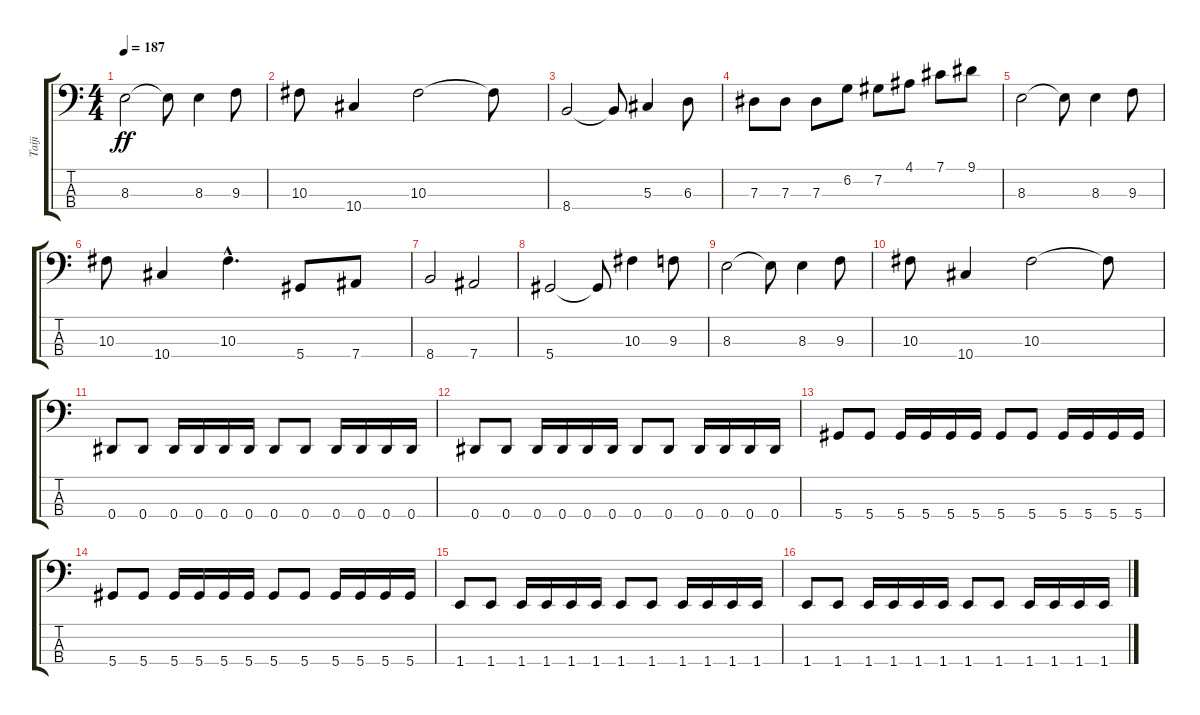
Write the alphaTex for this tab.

\track ("Taiji" "Taiji") {instrument electricbasspick}
\staff {score tabs}
\tuning (Gb2 Db2 Ab1 Eb1) {hide}
\ts (4 4)
\tempo 187
\clef f4
\ks c
8.3.2{dy ff} 8.3{t}.8 8.3.4 9.3.8 |
10.3.8 10.4.4 10.3.2 10.3{t}.8 |
8.4.2 8.4{t}.8 5.3.4 6.3.8 |
7.3.8 7.3.8 7.3.8 6.2.8 7.2.8 4.1.8 7.1.8 9.1.8 |
8.3.2 8.3{t}.8 8.3.4 9.3.8 |
10.3.8 10.4.4 10.3{hac}.4{d} 5.4.8 7.4.8 |
8.4.2 7.4.2 |
5.4.2 5.4{t}.8 10.3.4 9.3.8 |
8.3.2 8.3{t}.8 8.3.4 9.3.8 |
10.3.8 10.4.4 10.3.2 10.3{t}.8 |
0.4.8 0.4.8 0.4.16 0.4.16 0.4.16 0.4.16 0.4.8 0.4.8 0.4.16 0.4.16 0.4.16 0.4.16 |
0.4.8 0.4.8 0.4.16 0.4.16 0.4.16 0.4.16 0.4.8 0.4.8 0.4.16 0.4.16 0.4.16 0.4.16 |
5.4.8 5.4.8 5.4.16 5.4.16 5.4.16 5.4.16 5.4.8 5.4.8 5.4.16 5.4.16 5.4.16 5.4.16 |
5.4.8 5.4.8 5.4.16 5.4.16 5.4.16 5.4.16 5.4.8 5.4.8 5.4.16 5.4.16 5.4.16 5.4.16 |
1.4.8 1.4.8 1.4.16 1.4.16 1.4.16 1.4.16 1.4.8 1.4.8 1.4.16 1.4.16 1.4.16 1.4.16 |
1.4.8 1.4.8 1.4.16 1.4.16 1.4.16 1.4.16 1.4.8 1.4.8 1.4.16 1.4.16 1.4.16 1.4.16
